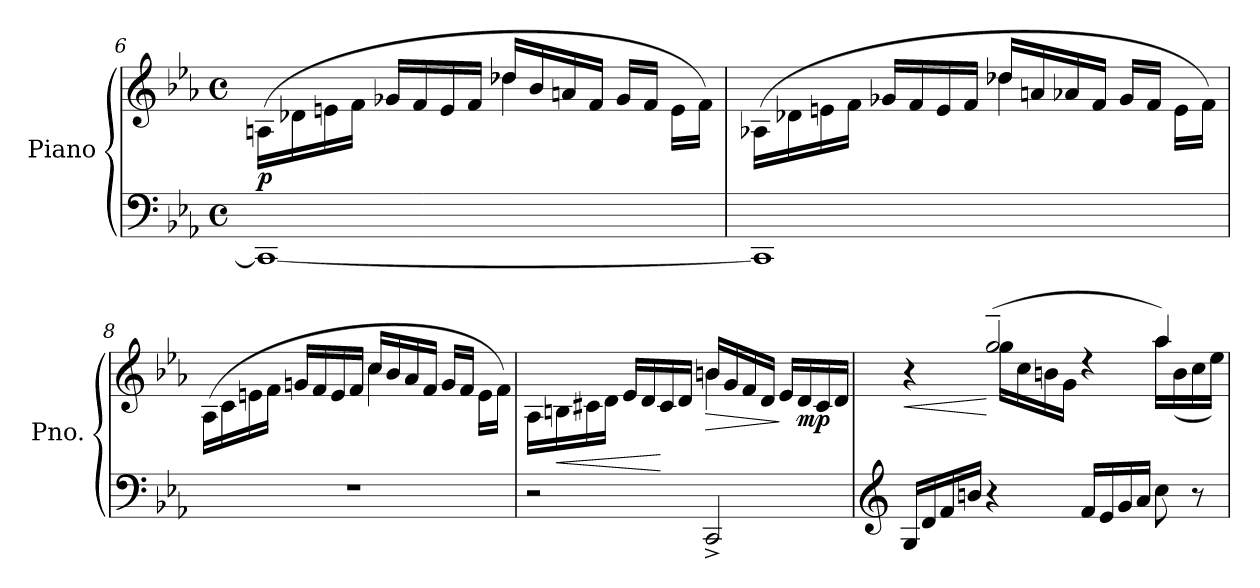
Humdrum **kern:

**kern	**kern	**dynam
*part1	*part1	*part1
*staff2	*staff1	*staff1/2
*I"Piano	*	*
*I'Pno.	*	*
!!LO:LB:g=z
*clefF4	*clefG2	*
*k[b-e-a-]	*k[b-e-a-]	*
*M4/4	*M4/4	*
*met(c)	*met(c)	*
=6	=6	=6
*	*^	*
!	!	!	!LO:DY:b
1CC_	(16An\LL	2ryy	p
.	16d-X\	.	.
.	16en\	.	.
.	16f\JJ	.	.
.	16g-X/LL	.	.
.	16f/	.	.
.	16e/	.	.
.	16f/JJ	.	.
.	16dd-X/LL	4dd-\	.
.	16b-/	.	.
.	16an/	.	.
.	16f/JJ	.	.
.	16g-/LL	4ryy	.
.	16f/JJ	.	.
.	16e\LL	.	.
.	16f\JJ)	.	.
=7	=7	=7	=7
1CC]	(16A-X\LL	2ryy	.
.	16d-X\	.	.
.	16en\	.	.
.	16f\JJ	.	.
.	16g-X/LL	.	.
.	16f/	.	.
.	16e/	.	.
.	16f/JJ	.	.
.	16dd-X/LL	4dd-\	.
.	16an/	.	.
.	16a-X/	.	.
.	16f/JJ	.	.
.	16g-/LL	4ryy	.
.	16f/JJ	.	.
.	16e\LL	.	.
.	16f\JJ)	.	.
=8	=8	=8	=8
1r	(16A-\LL	2ryy	.
.	16c\	.	.
.	16en\	.	.
.	16f\JJ	.	.
.	16gn/LL	.	.
.	16f/	.	.
.	16e/	.	.
.	16f/JJ	.	.
.	16cc/LL	4cc\	.
.	16b-/	.	.
.	16a-/	.	.
.	16f/JJ	.	.
.	16g/LL	4rddyy	.
.	16f/JJ	.	.
.	16e\LL	.	.
.	16f\JJ)	.	.
!!LO:LB:g=z	!!
=9	=9	=9	=9
2r	16A-\LL	2ryy	.
!	!	!	!LO:HP:b
.	16Bn\	.	<
.	16c#X\	.	.
.	16d\JJ	.	.
.	16e-/LL	.	.
.	16d/	.	.
.	16c#/	.	[
.	16d/JJ	.	.
!	!	!	!LO:HP:b
!	!	!	!LO:DY:n=1:a=2
2CC^/	16bn/LL	4b\	> other-dynamics
.	16g/	.	.
.	16f/	.	.
.	16d/JJ	.	.
.	16e-/LL	4ryy	]
!	!	!	!LO:DY:n=2:b
.	16d/	.	mp
.	16c#/	.	.
.	16d/JJ	.	.
=10	=10	=10	=10
*clefG2	*	*	*
!	!	!	!LO:HP:b
16G/LL	4r	4ryy	<
16d/	.	.	.
16f/	.	.	.
16bn/JJ	.	.	.
4r	(2gg~/	(16gg\LL	[
.	.	16cc\	.
.	.	16bn\	.
.	.	16g\JJ	.
16f/LL	.	4rdd	.
16e-/	.	.	.
16g/	.	.	.
16a-/JJ	.	.	.
8cc\)	4aa-/)	16aa-\LL	.
.	.	(>16b\	.
8r	.	16cc\	.
.	.	16ee-\JJ)	.
*	*v	*v	*
=	=	=
*-	*-	*-
